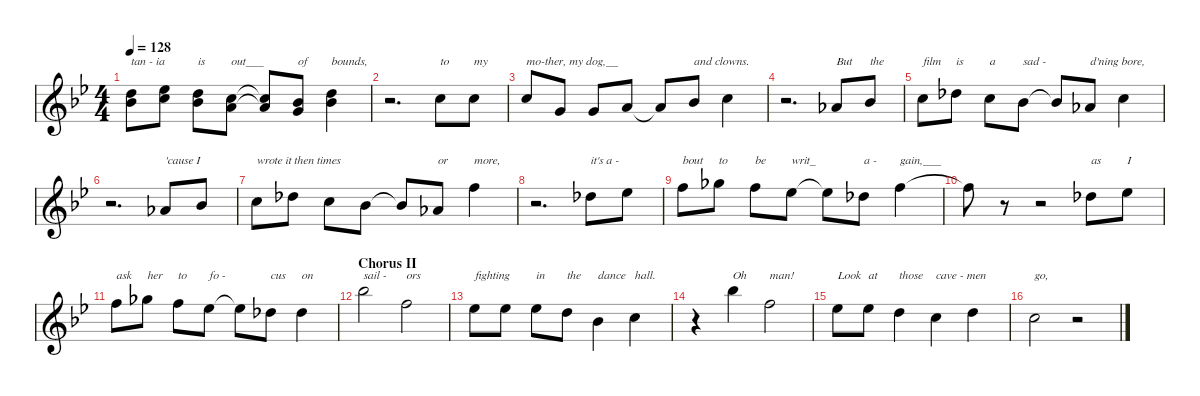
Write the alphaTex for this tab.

\defaultSystemsLayout 4
\hideDynamics
\bracketExtendMode nobrackets
\singleTrackTrackNamePolicy hidden
\multiTrackTrackNamePolicy hidden
\firstSystemTrackNameMode fullname
\firstSystemTrackNameOrientation horizontal
\otherSystemsTrackNameOrientation horizontal
\track ("David Bowie" "fl.") {defaultSystemsLayout 4 instrument flute}
\staff {score}
\tuning (E4 B3 G3 D3 A2 E2)
\ts (4 4)
\tempo 128
\clef g2
\ks bb
(15.2{acc forcenatural} 15.3{acc b}).8{txt "tan - ia" dy f beam Down} (16.2{acc b} 17.3{acc forcenatural}).8{beam Down} (15.2{acc forcenatural} 15.3{acc b}).8{txt "is" beam Down} (13.2{acc forcenatural} 14.3{acc forcenatural}).8{txt "out___" beam Down} (13.2{t acc forcenatural} 14.3{t acc forcenatural}).8{beam Up} (15.3{acc b} 17.4{acc forcenatural}).8{txt "of" beam Up} (15.2{acc forcenatural} 15.3{acc b}).4{txt "bounds," beam Down} |
r.2{d beam Down} 13.2{acc forcenatural}.8{txt "to" beam Down} 13.2{acc forcenatural}.8{txt "my" beam Down} |
13.2{acc forcenatural}.8{txt "mo-ther, my dog,__" beam Up} 12.3{acc forcenatural}.8{beam Up} 12.3{acc forcenatural}.8{beam Up} 14.3{acc forcenatural}.8{beam Up} 14.3{t acc forcenatural}.8{beam Up} 15.3{acc b}.8{txt "and clowns." beam Up} 13.2{acc forcenatural}.4{beam Down} |
r.2{d beam Down} 13.3{acc b}.8{txt "But" beam Up} 15.3{acc b}.8{txt "the" beam Up} |
13.2{acc forcenatural}.8{txt "film" beam Down} 14.2{acc b}.8{txt "is" beam Down} 13.2{acc forcenatural}.8{txt "a" beam Down} 15.3{acc b}.8{txt "sad -" beam Down} 15.3{t acc b}.8{beam Up} 13.3{acc b}.8{txt "d'ning bore," beam Up} 13.2{acc forcenatural}.4{beam Down} |
r.2{d beam Down} 13.3{acc b}.8{txt "'cause I" beam Up} 15.3{acc b}.8{beam Up} |
13.2{acc forcenatural}.8{txt "wrote it then times" beam Down} 14.2{acc b}.8{beam Down} 13.2{acc forcenatural}.8{beam Down} 15.3{acc b}.8{beam Down} 15.3{t acc b}.8{beam Up} 13.3{acc b}.8{txt "or" beam Up} 13.1{acc forcenatural}.4{txt "more," beam Down} |
r.2{d beam Down} 14.2{acc b}.8{txt "it's a -" beam Down} 16.2{acc b}.8{beam Down} |
13.1{acc forcenatural}.8{txt "bout" beam Down} 14.1{acc b}.8{txt "to" beam Down} 13.1{acc forcenatural}.8{txt "be" beam Down} 16.2{acc b}.8{txt "writ_" beam Down} 16.2{t acc b}.8{beam Down} 14.2{acc b}.8{txt "a -" beam Down} 13.1{acc forcenatural}.4{txt "gain,___" beam Down} |
13.1{t acc forcenatural}.8{beam Down} r.8{beam Down} r.2{beam Down} 14.2{acc b}.8{txt "as" beam Down} 16.2{acc b}.8{txt "I" beam Down} |
13.1{acc forcenatural}.8{txt "ask" beam Down} 14.1{acc b}.8{txt "her" beam Down} 13.1{acc forcenatural}.8{txt "to" beam Down} 16.2{acc b}.8{txt "fo -" beam Down} 16.2{t acc b}.8{beam Down} 14.2{acc b}.8{txt "cus" beam Down} 14.2{acc b}.4{txt "on" beam Down} |
\section ("" "Chorus II")
18.1{acc b}.2{txt "sail -" beam Down} 13.1{acc forcenatural}.2{txt "ors" beam Down} |
16.2{acc b}.8{txt "fighting" beam Down} 16.2{acc b}.8{beam Down} 16.2{acc b}.8{txt "in" beam Down} 15.2{acc forcenatural}.8{txt "the" beam Down} 15.3{acc b}.4{txt "dance" beam Down} 13.2{acc forcenatural}.4{txt "hall." beam Down} |
r.4{beam Down} 18.1{acc b}.4{txt "Oh" beam Down} 13.1{acc forcenatural}.2{txt "man!" beam Down} |
16.2{acc b}.8{txt "Look" beam Down} 16.2{acc b}.8{txt "at" beam Down} 15.2{acc forcenatural}.4{txt "those" beam Down} 13.2{acc forcenatural}.4{txt "cave - men" beam Down} 15.2{acc forcenatural}.4{beam Down} |
13.2{acc forcenatural}.2{txt "go," beam Down} r.2{beam Down}
